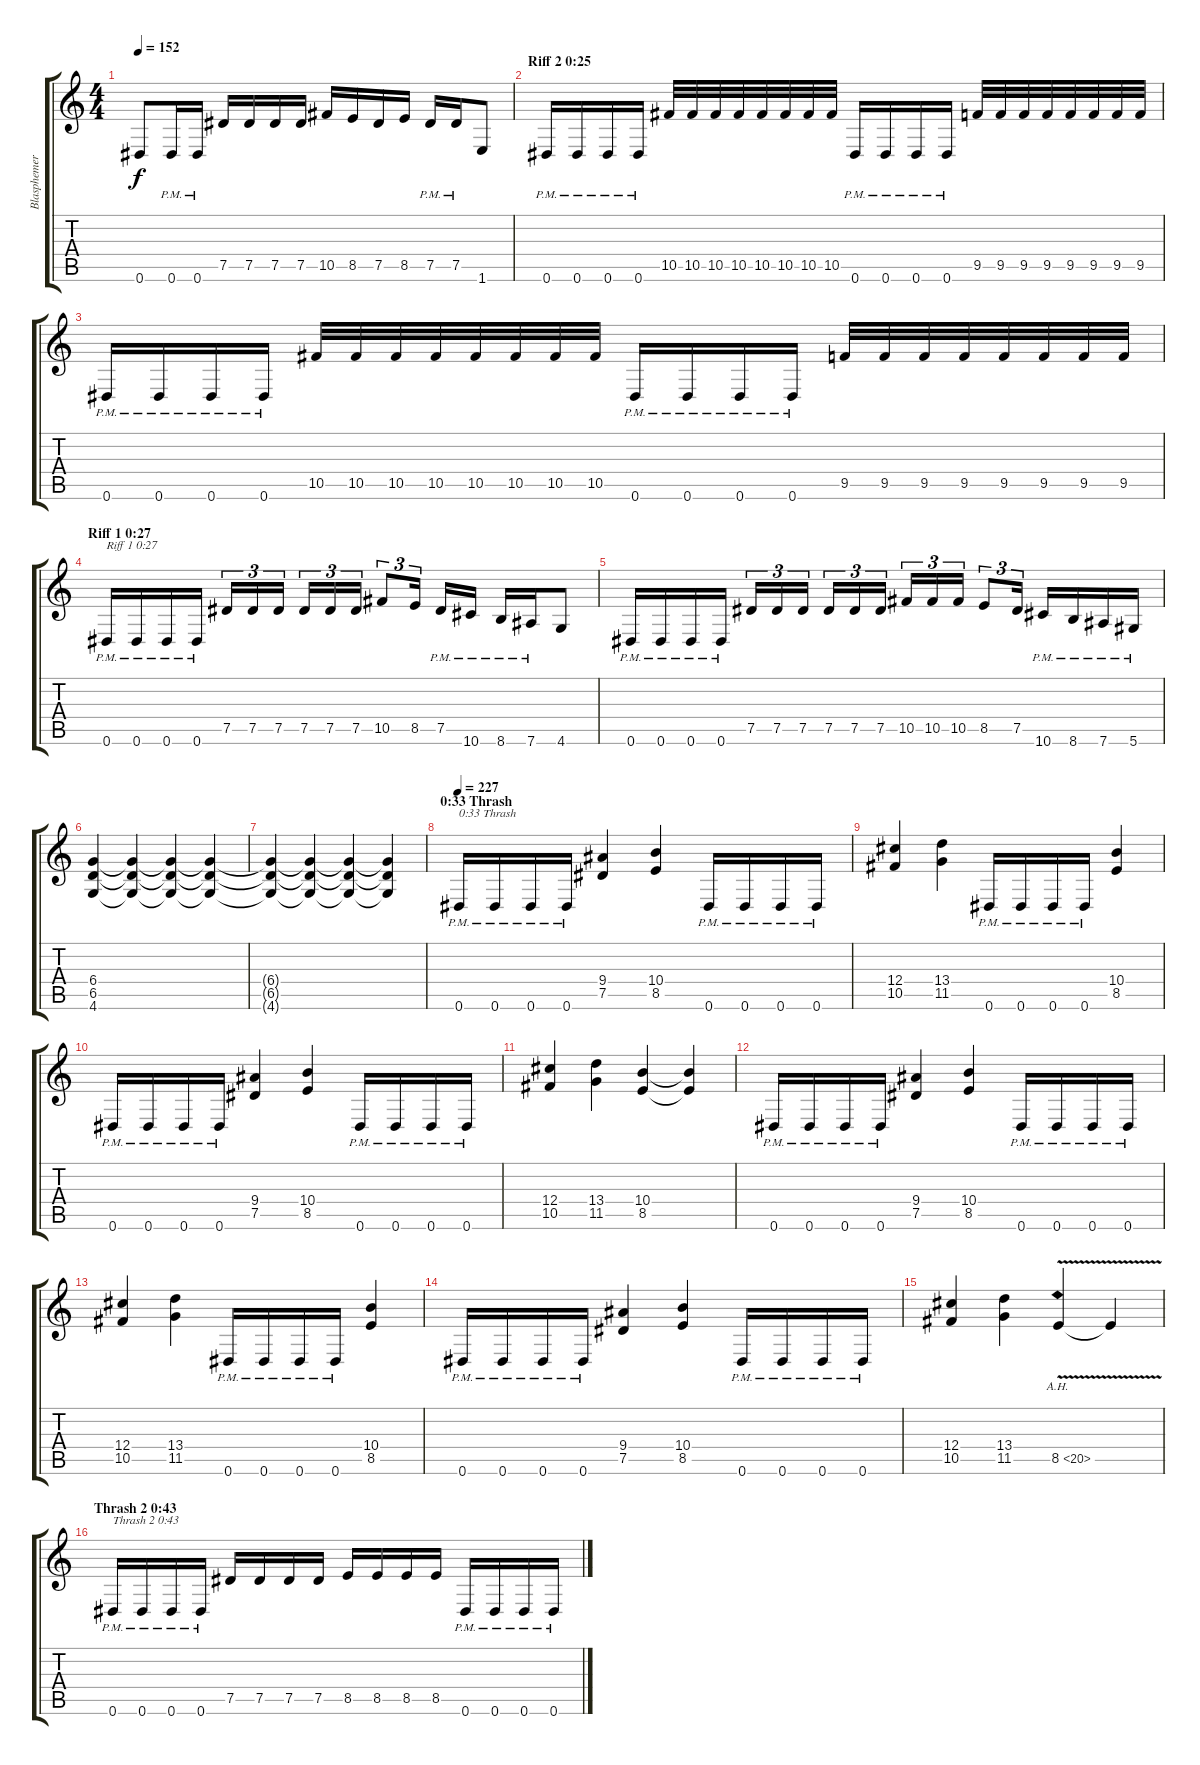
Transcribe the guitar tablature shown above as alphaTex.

\track ("Blasphemer - ADD SOLO, please.Bars 68-75" "Blasphemer") {instrument overdrivenguitar}
\staff {score tabs}
\tuning (Eb4 Bb3 Gb3 Db3 Ab2 Eb2) {hide}
\ts (4 4)
\tempo 152
\clef g2
\ks c
0.6.8{dy f} 0.6{pm}.16 0.6{pm}.16 7.5.16 7.5.16 7.5.16 7.5.16 10.5.16 8.5.16 7.5.16 8.5.16 7.5{pm}.16 7.5{pm}.16 1.6.8 |
\section ("" "Riff 2 0:25")
0.6{pm}.16 0.6{pm}.16 0.6{pm}.16 0.6{pm}.16 10.5.32 10.5.32 10.5.32 10.5.32 10.5.32 10.5.32 10.5.32 10.5.32 0.6{pm}.16 0.6{pm}.16 0.6{pm}.16 0.6{pm}.16 9.5.32 9.5.32 9.5.32 9.5.32 9.5.32 9.5.32 9.5.32 9.5.32 |
0.6{pm}.16 0.6{pm}.16 0.6{pm}.16 0.6{pm}.16 10.5.32 10.5.32 10.5.32 10.5.32 10.5.32 10.5.32 10.5.32 10.5.32 0.6{pm}.16 0.6{pm}.16 0.6{pm}.16 0.6{pm}.16 9.5.32 9.5.32 9.5.32 9.5.32 9.5.32 9.5.32 9.5.32 9.5.32 |
\section ("" "Riff 1 0:27")
0.6{pm}.16{txt "Riff 1 0:27"} 0.6{pm}.16 0.6{pm}.16 0.6{pm}.16 7.5.16{tu (3 2)} 7.5.16{tu (3 2)} 7.5.16{tu (3 2)} 7.5.16{tu (3 2)} 7.5.16{tu (3 2)} 7.5.16{tu (3 2)} 10.5.8{tu (3 2)} 8.5.16{tu (3 2)} 7.5{pm}.16 10.6{pm}.16 8.6{pm}.16 7.6{pm}.16 4.6.8 |
0.6{pm}.16 0.6{pm}.16 0.6{pm}.16 0.6{pm}.16 7.5.16{tu (3 2)} 7.5.16{tu (3 2)} 7.5.16{tu (3 2)} 7.5.16{tu (3 2)} 7.5.16{tu (3 2)} 7.5.16{tu (3 2)} 10.5.16{tu (3 2)} 10.5.16{tu (3 2)} 10.5.16{tu (3 2)} 8.5.8{tu (3 2)} 7.5.16{tu (3 2)} 10.6{pm}.16 8.6{pm}.16 7.6{pm}.16 5.6{pm}.16 |
(6.4 6.5 4.6).4 (6.4{t} 6.5{t} 4.6{t}).4 (6.4{t} 6.5{t} 4.6{t}).4 (6.4{t} 6.5{t} 4.6{t}).4 |
(6.4{t} 6.5{t} 4.6{t}).4 (6.4{t} 6.5{t} 4.6{t}).4 (6.4{t} 6.5{t} 4.6{t}).4 (6.4{t} 6.5{t} 4.6{t}).4 |
\section ("" "0:33 Thrash")
\tempo 227
0.6{pm}.16{txt "0:33 Thrash"} 0.6{pm}.16 0.6{pm}.16 0.6{pm}.16 (9.4 7.5).4 (10.4 8.5).4 0.6{pm}.16 0.6{pm}.16 0.6{pm}.16 0.6{pm}.16 |
(12.4 10.5).4 (13.4 11.5).4 0.6{pm}.16 0.6{pm}.16 0.6{pm}.16 0.6{pm}.16 (10.4 8.5).4 |
0.6{pm}.16 0.6{pm}.16 0.6{pm}.16 0.6{pm}.16 (9.4 7.5).4 (10.4 8.5).4 0.6{pm}.16 0.6{pm}.16 0.6{pm}.16 0.6{pm}.16 |
(12.4 10.5).4 (13.4 11.5).4 (10.4 8.5).4 (10.4{t} 8.5{t}).4 |
0.6{pm}.16 0.6{pm}.16 0.6{pm}.16 0.6{pm}.16 (9.4 7.5).4 (10.4 8.5).4 0.6{pm}.16 0.6{pm}.16 0.6{pm}.16 0.6{pm}.16 |
(12.4 10.5).4 (13.4 11.5).4 0.6{pm}.16 0.6{pm}.16 0.6{pm}.16 0.6{pm}.16 (10.4 8.5).4 |
0.6{pm}.16 0.6{pm}.16 0.6{pm}.16 0.6{pm}.16 (9.4 7.5).4 (10.4 8.5).4 0.6{pm}.16 0.6{pm}.16 0.6{pm}.16 0.6{pm}.16 |
(12.4 10.5).4 (13.4 11.5).4 8.5{ah 12 v}.4 8.5{t}.4 |
\section ("" "Thrash 2 0:43")
0.6{pm}.16{txt "Thrash 2 0:43"} 0.6{pm}.16 0.6{pm}.16 0.6{pm}.16 7.5.16 7.5.16 7.5.16 7.5.16 8.5.16 8.5.16 8.5.16 8.5.16 0.6{pm}.16 0.6{pm}.16 0.6{pm}.16 0.6{pm}.16
